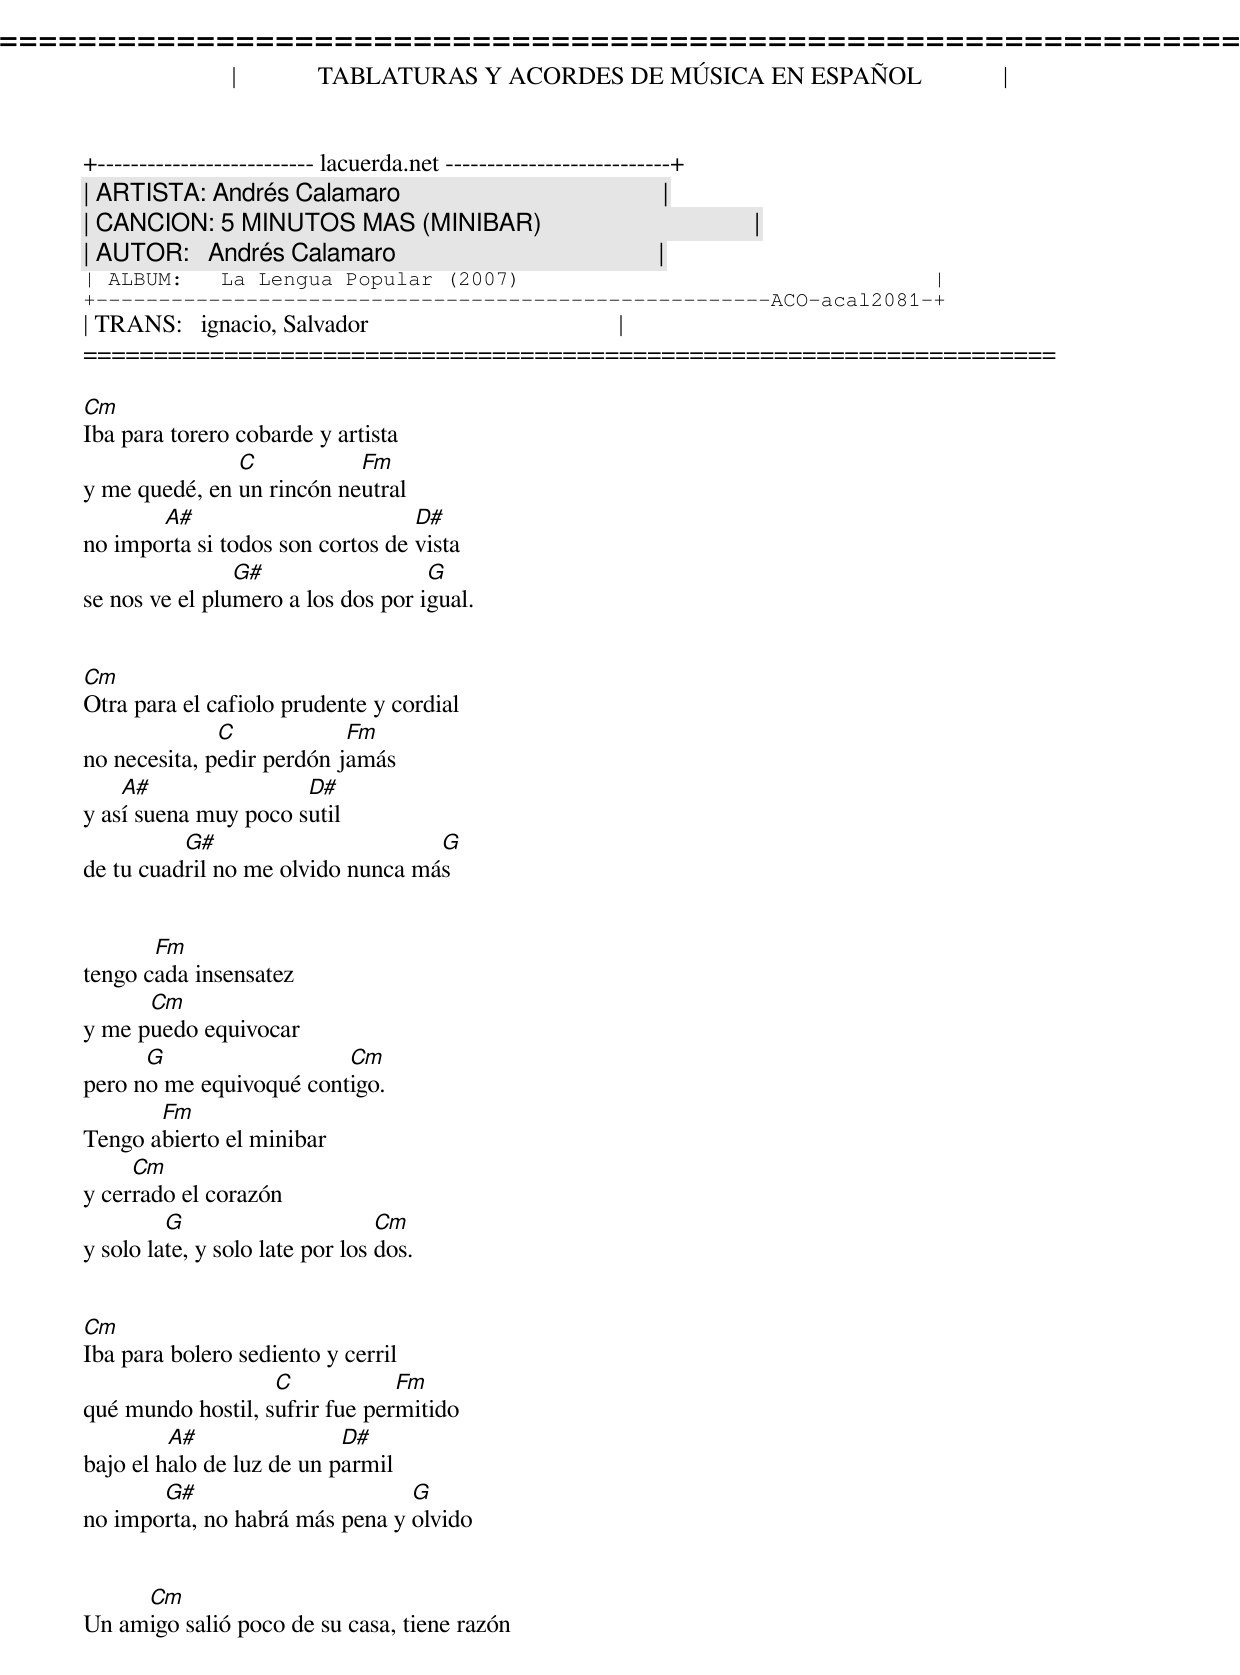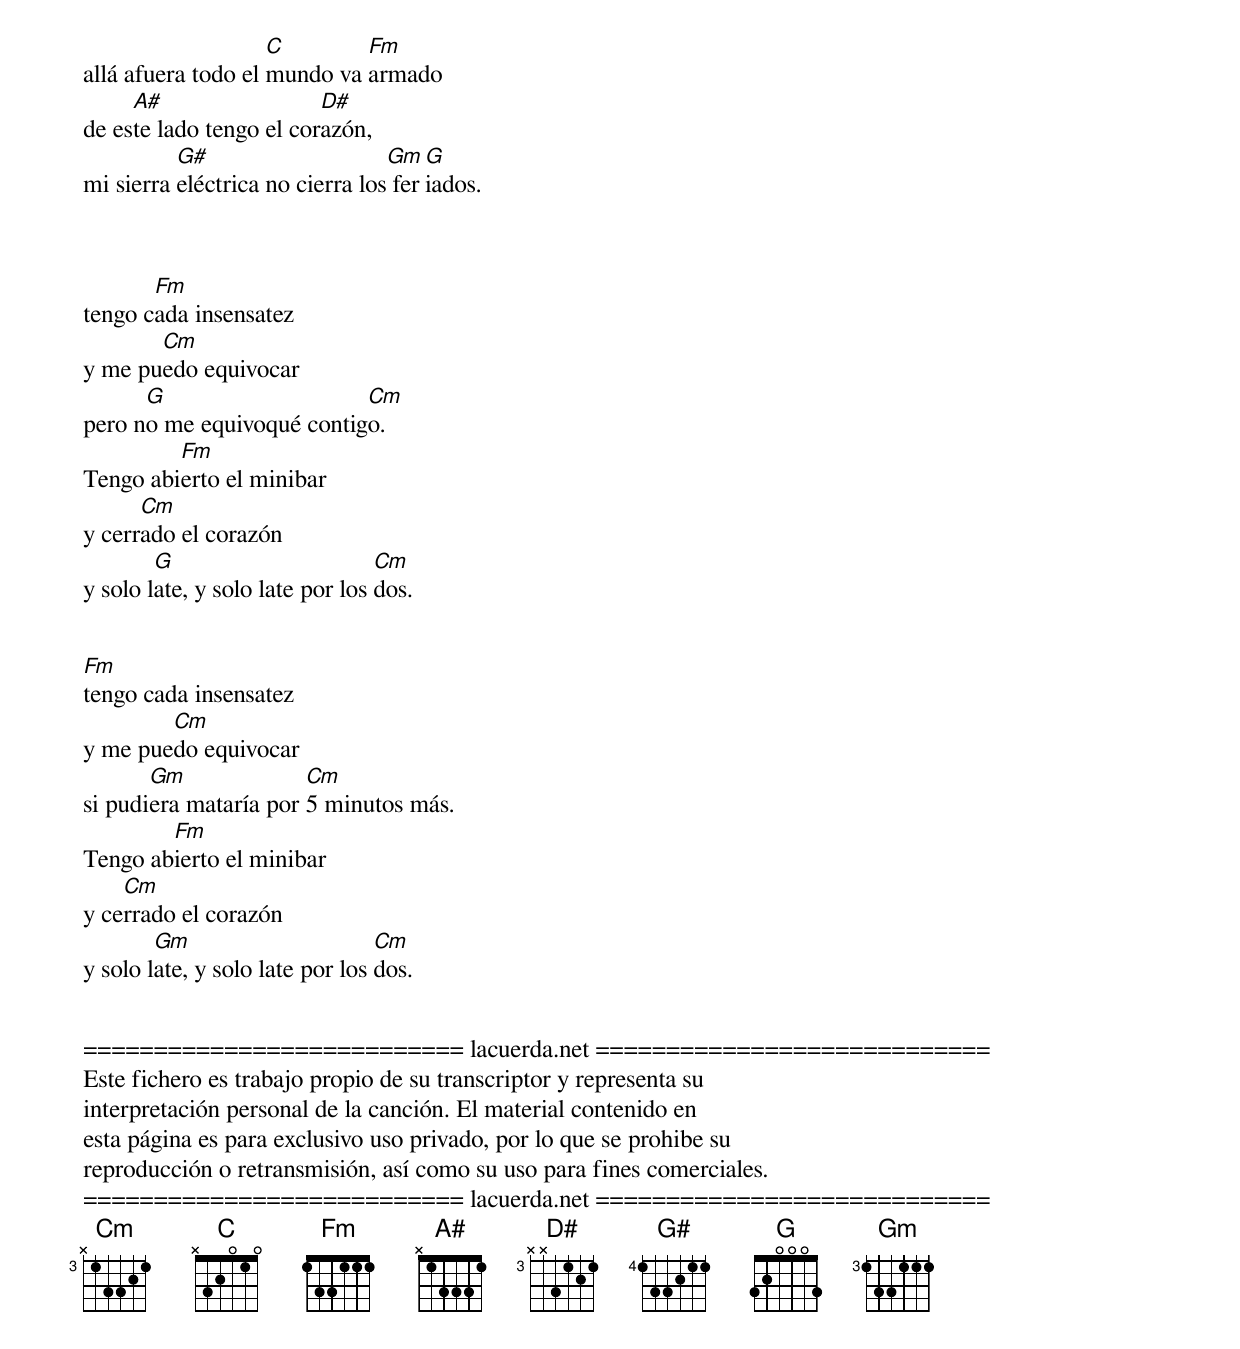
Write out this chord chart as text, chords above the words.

=====================================================================
|             TABLATURAS Y ACORDES DE MÚSICA EN ESPAÑOL             |
+-------------------------- lacuerda.net ---------------------------+
| ARTISTA: Andrés Calamaro                                          |
| CANCION: 5 MINUTOS MAS (MINIBAR)                                  |
| AUTOR:   Andrés Calamaro                                          |
| ALBUM:   La Lengua Popular (2007)                                 |
+------------------------------------------------------ACO-acal2081-+
| TRANS:   ignacio, Salvador                                        |
=====================================================================

Cm
Iba para torero cobarde y artista
               C           Fm
y me quedé, en un rincón neutral
       A#                         D#
no importa si todos son cortos de vista
                G#                  G
se nos ve el plumero a los dos por igual.


Cm
Otra para el cafiolo prudente y cordial
              C            Fm
no necesita, pedir perdón jamás
    A#                D#
y así suena muy poco sutil
          G#                       G
de tu cuadril no me olvido nunca más


       Fm
tengo cada insensatez
      Cm
y me puedo equivocar
      G                  Cm
pero no me equivoqué contigo.
       Fm
Tengo abierto el minibar
     Cm
y cerrado el corazón
         G                       Cm
y solo late, y solo late por los dos.


Cm
Iba para bolero sediento y cerril
                   C            Fm
qué mundo hostil, sufrir fue permitido
         A#                D#
bajo el halo de luz de un parmil
       G#                       G
no importa, no habrá más pena y olvido


     Cm
Un amigo salió poco de su casa, tiene razón
                    C        Fm
allá afuera todo el mundo va armado
     A#                  D#
de este lado tengo el corazón,
          G#                     Gm  G
mi sierra eléctrica no cierra los feriados.



       Fm
tengo cada insensatez
       Cm
y me puedo equivocar
      G                    Cm
pero no me equivoqué contigo.
         Fm
Tengo abierto el minibar
      Cm
y cerrado el corazón
        G                        Cm
y solo late, y solo late por los dos.


Fm
tengo cada insensatez
        Cm
y me puedo equivocar
       Gm              Cm
si pudiera mataría por 5 minutos más.
        Fm
Tengo abierto el minibar
    Cm
y cerrado el corazón
        Gm                       Cm
y solo late, y solo late por los dos.


=========================== lacuerda.net ============================
Este fichero es trabajo propio de su transcriptor y representa su
interpretación personal de la canción. El material contenido en
esta página es para exclusivo uso privado, por lo que se prohibe su
reproducción o retransmisión, así como su uso para fines comerciales.
=========================== lacuerda.net ============================
